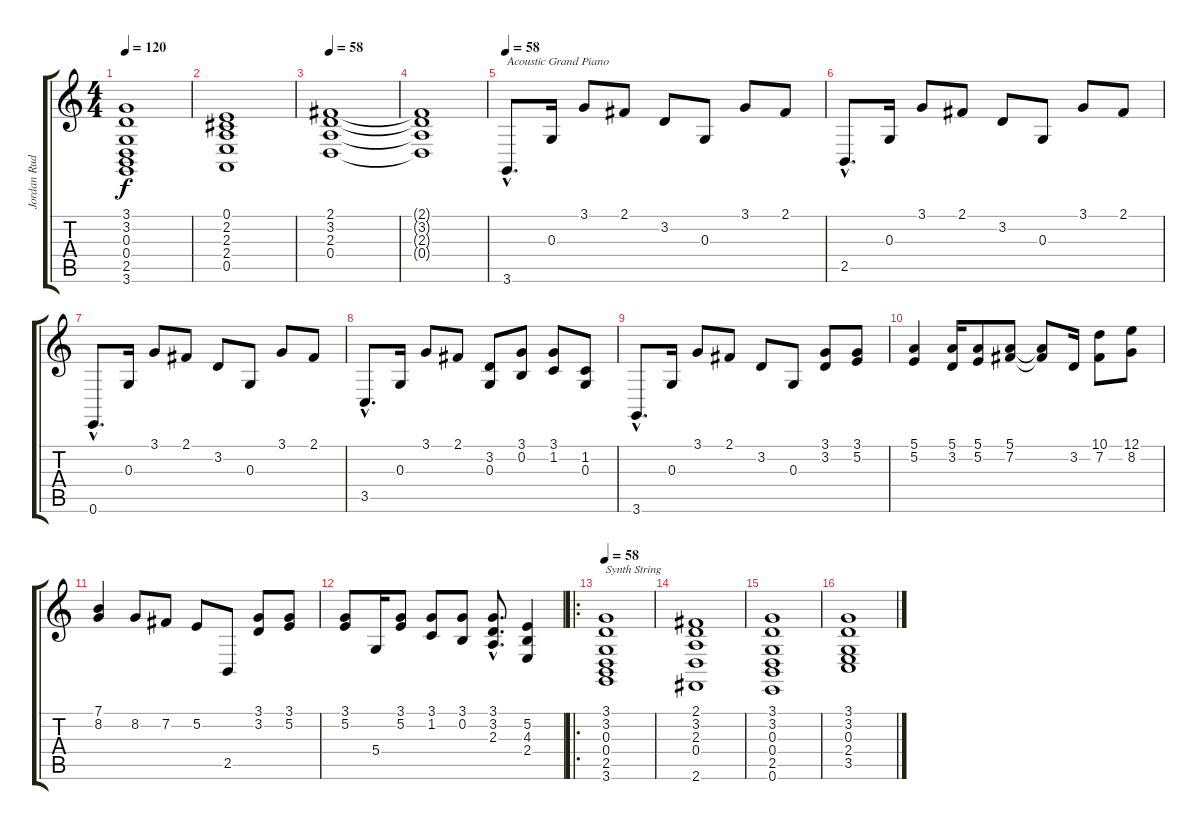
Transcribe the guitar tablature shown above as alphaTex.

\track ("Jordan Rudess - Keyboard" "Jordan Rud") {instrument synthstrings1}
\staff {score tabs}
\tuning (E4 B3 G3 D3 A2 E2) {hide}
\ts (4 4)
\tempo 120
\clef g2
\ks c
(3.1 3.2 0.3 0.4 2.5 3.6).1{dy f} |
(0.1 2.2 2.3 2.4 0.5).1 |
\tempo 58
(2.1 3.2 2.3 0.4).1 |
(2.1{t} 3.2{t} 2.3{t} 0.4{t}).1 |
\tempo 58
3.6{hac}.8{d txt "Acoustic Grand Piano" instrument acousticgrandpiano} 0.3.16 3.1.8 2.1.8 3.2.8 0.3.8 3.1.8 2.1.8 |
2.5{hac}.8{d} 0.3.16 3.1.8 2.1.8 3.2.8 0.3.8 3.1.8 2.1.8 |
0.6{hac}.8{d} 0.3.16 3.1.8 2.1.8 3.2.8 0.3.8 3.1.8 2.1.8 |
3.5{hac}.8{d} 0.3.16 3.1.8 2.1.8 (3.2 0.3).8 (3.1 0.2).8 (3.1 1.2).8 (1.2 0.3).8 |
3.6{hac}.8{d} 0.3.16 3.1.8 2.1.8 3.2.8 0.3.8 (3.1 3.2).8 (3.1 5.2).8 |
(5.1 5.2).4 (5.1 3.2).16 (5.1 5.2).8 (5.1 7.2).8 (5.1{t} 7.2{t}).8 3.2.16 (10.1 7.2).8 (12.1 8.2).8 |
(7.1 8.2).4 8.2.8 7.2.8 5.2.8 2.5.8 (3.1 3.2).8 (3.1 5.2).8 |
(3.1 5.2).8 5.4.16 (3.1 5.2).8 (3.1 1.2).8 (3.1 0.2).8 (3.1{hac} 3.2{hac} 2.3{hac}).8{d} (5.2 4.3 2.4).4 |
\ro
\tempo 58
(3.1 3.2 0.3 0.4 2.5 3.6).1{txt "Synth String" instrument synthstrings1} |
(2.1 3.2 2.3 0.4 2.6).1 |
(3.1 3.2 0.3 0.4 2.5 0.6).1 |
(3.1 3.2 0.3 2.4 3.5).1
